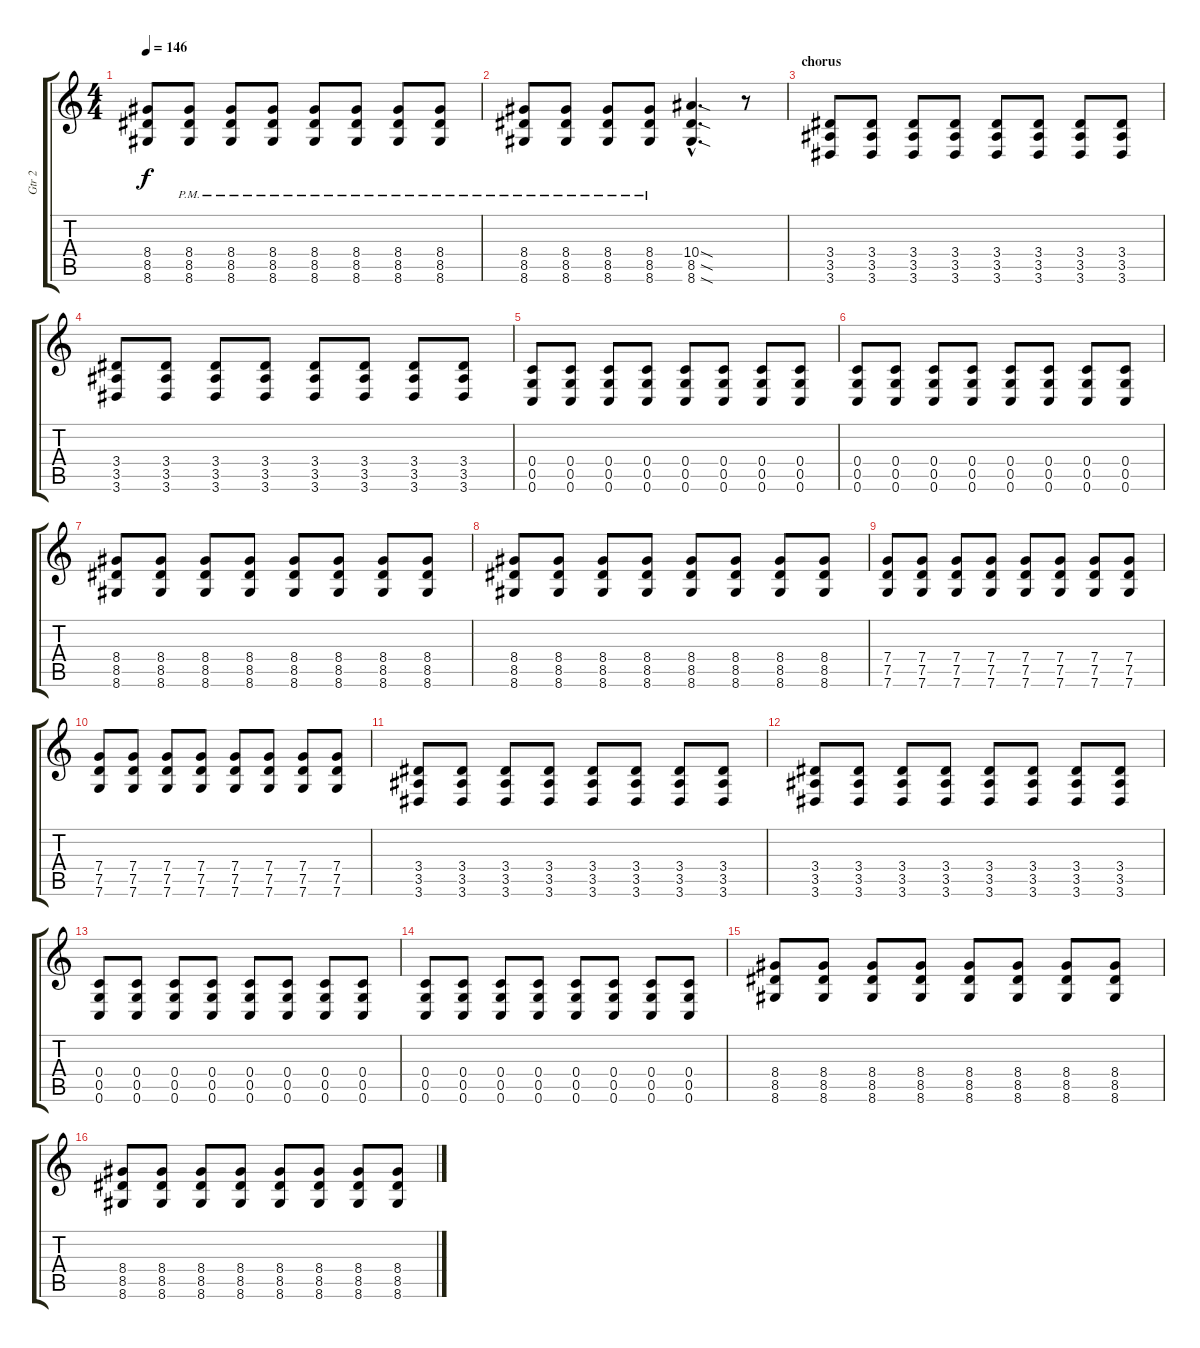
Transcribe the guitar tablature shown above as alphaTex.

\track ("Gtr 2" "Gtr 2") {instrument distortionguitar}
\staff {score tabs}
\tuning (D4 A3 F3 C3 G2 C2) {hide}
\ts (4 4)
\tempo 146
\clef g2
\ks c
(8.4 8.5 8.6).8{dy f} (8.4{pm} 8.5{pm} 8.6{pm}).8 (8.4{pm} 8.5{pm} 8.6{pm}).8 (8.4{pm} 8.5{pm} 8.6{pm}).8 (8.4{pm} 8.5{pm} 8.6{pm}).8 (8.4{pm} 8.5{pm} 8.6{pm}).8 (8.4{pm} 8.5{pm} 8.6{pm}).8 (8.4{pm} 8.5{pm} 8.6{pm}).8 |
(8.4{pm} 8.5{pm} 8.6{pm}).8 (8.4{pm} 8.5{pm} 8.6{pm}).8 (8.4{pm} 8.5{pm} 8.6{pm}).8 (8.4{pm} 8.5{pm} 8.6{pm}).8 (10.4{sod hac} 8.5{sod hac} 8.6{sod hac}).4{d} r.8 |
\section ("" "chorus")
(3.4 3.5 3.6).8 (3.4 3.5 3.6).8 (3.4 3.5 3.6).8 (3.4 3.5 3.6).8 (3.4 3.5 3.6).8 (3.4 3.5 3.6).8 (3.4 3.5 3.6).8 (3.4 3.5 3.6).8 |
(3.4 3.5 3.6).8 (3.4 3.5 3.6).8 (3.4 3.5 3.6).8 (3.4 3.5 3.6).8 (3.4 3.5 3.6).8 (3.4 3.5 3.6).8 (3.4 3.5 3.6).8 (3.4 3.5 3.6).8 |
(0.4 0.5 0.6).8 (0.4 0.5 0.6).8 (0.4 0.5 0.6).8 (0.4 0.5 0.6).8 (0.4 0.5 0.6).8 (0.4 0.5 0.6).8 (0.4 0.5 0.6).8 (0.4 0.5 0.6).8 |
(0.4 0.5 0.6).8 (0.4 0.5 0.6).8 (0.4 0.5 0.6).8 (0.4 0.5 0.6).8 (0.4 0.5 0.6).8 (0.4 0.5 0.6).8 (0.4 0.5 0.6).8 (0.4 0.5 0.6).8 |
(8.4 8.5 8.6).8 (8.4 8.5 8.6).8 (8.4 8.5 8.6).8 (8.4 8.5 8.6).8 (8.4 8.5 8.6).8 (8.4 8.5 8.6).8 (8.4 8.5 8.6).8 (8.4 8.5 8.6).8 |
(8.4 8.5 8.6).8 (8.4 8.5 8.6).8 (8.4 8.5 8.6).8 (8.4 8.5 8.6).8 (8.4 8.5 8.6).8 (8.4 8.5 8.6).8 (8.4 8.5 8.6).8 (8.4 8.5 8.6).8 |
(7.4 7.5 7.6).8 (7.4 7.5 7.6).8 (7.4 7.5 7.6).8 (7.4 7.5 7.6).8 (7.4 7.5 7.6).8 (7.4 7.5 7.6).8 (7.4 7.5 7.6).8 (7.4 7.5 7.6).8 |
(7.4 7.5 7.6).8 (7.4 7.5 7.6).8 (7.4 7.5 7.6).8 (7.4 7.5 7.6).8 (7.4 7.5 7.6).8 (7.4 7.5 7.6).8 (7.4 7.5 7.6).8 (7.4 7.5 7.6).8 |
(3.4 3.5 3.6).8 (3.4 3.5 3.6).8 (3.4 3.5 3.6).8 (3.4 3.5 3.6).8 (3.4 3.5 3.6).8 (3.4 3.5 3.6).8 (3.4 3.5 3.6).8 (3.4 3.5 3.6).8 |
(3.4 3.5 3.6).8 (3.4 3.5 3.6).8 (3.4 3.5 3.6).8 (3.4 3.5 3.6).8 (3.4 3.5 3.6).8 (3.4 3.5 3.6).8 (3.4 3.5 3.6).8 (3.4 3.5 3.6).8 |
(0.4 0.5 0.6).8 (0.4 0.5 0.6).8 (0.4 0.5 0.6).8 (0.4 0.5 0.6).8 (0.4 0.5 0.6).8 (0.4 0.5 0.6).8 (0.4 0.5 0.6).8 (0.4 0.5 0.6).8 |
(0.4 0.5 0.6).8 (0.4 0.5 0.6).8 (0.4 0.5 0.6).8 (0.4 0.5 0.6).8 (0.4 0.5 0.6).8 (0.4 0.5 0.6).8 (0.4 0.5 0.6).8 (0.4 0.5 0.6).8 |
(8.4 8.5 8.6).8 (8.4 8.5 8.6).8 (8.4 8.5 8.6).8 (8.4 8.5 8.6).8 (8.4 8.5 8.6).8 (8.4 8.5 8.6).8 (8.4 8.5 8.6).8 (8.4 8.5 8.6).8 |
(8.4 8.5 8.6).8 (8.4 8.5 8.6).8 (8.4 8.5 8.6).8 (8.4 8.5 8.6).8 (8.4 8.5 8.6).8 (8.4 8.5 8.6).8 (8.4 8.5 8.6).8 (8.4 8.5 8.6).8
